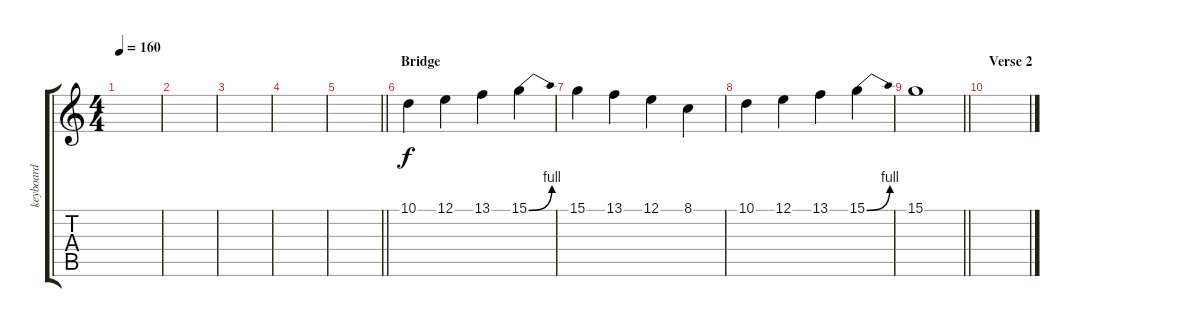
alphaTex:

\track ("keyboard" "keyboard") {instrument stringensemble1}
\staff {score tabs}
\tuning (E4 B3 G3 D3 A2 E2) {hide}
\ts (4 4)
\tempo 160
\clef g2
\ks c
|
|
|
|
\barLineRight lightlight
|
\section ("" "Bridge")
10.1.4 12.1.4 13.1.4 15.1{be (bend 0 0 60 4)}.4 |
15.1.4 13.1.4 12.1.4 8.1.4 |
10.1.4 12.1.4 13.1.4 15.1{be (bend 0 0 60 4)}.4 |
\barLineRight lightlight
15.1.1 |
\section ("" "Verse 2")
